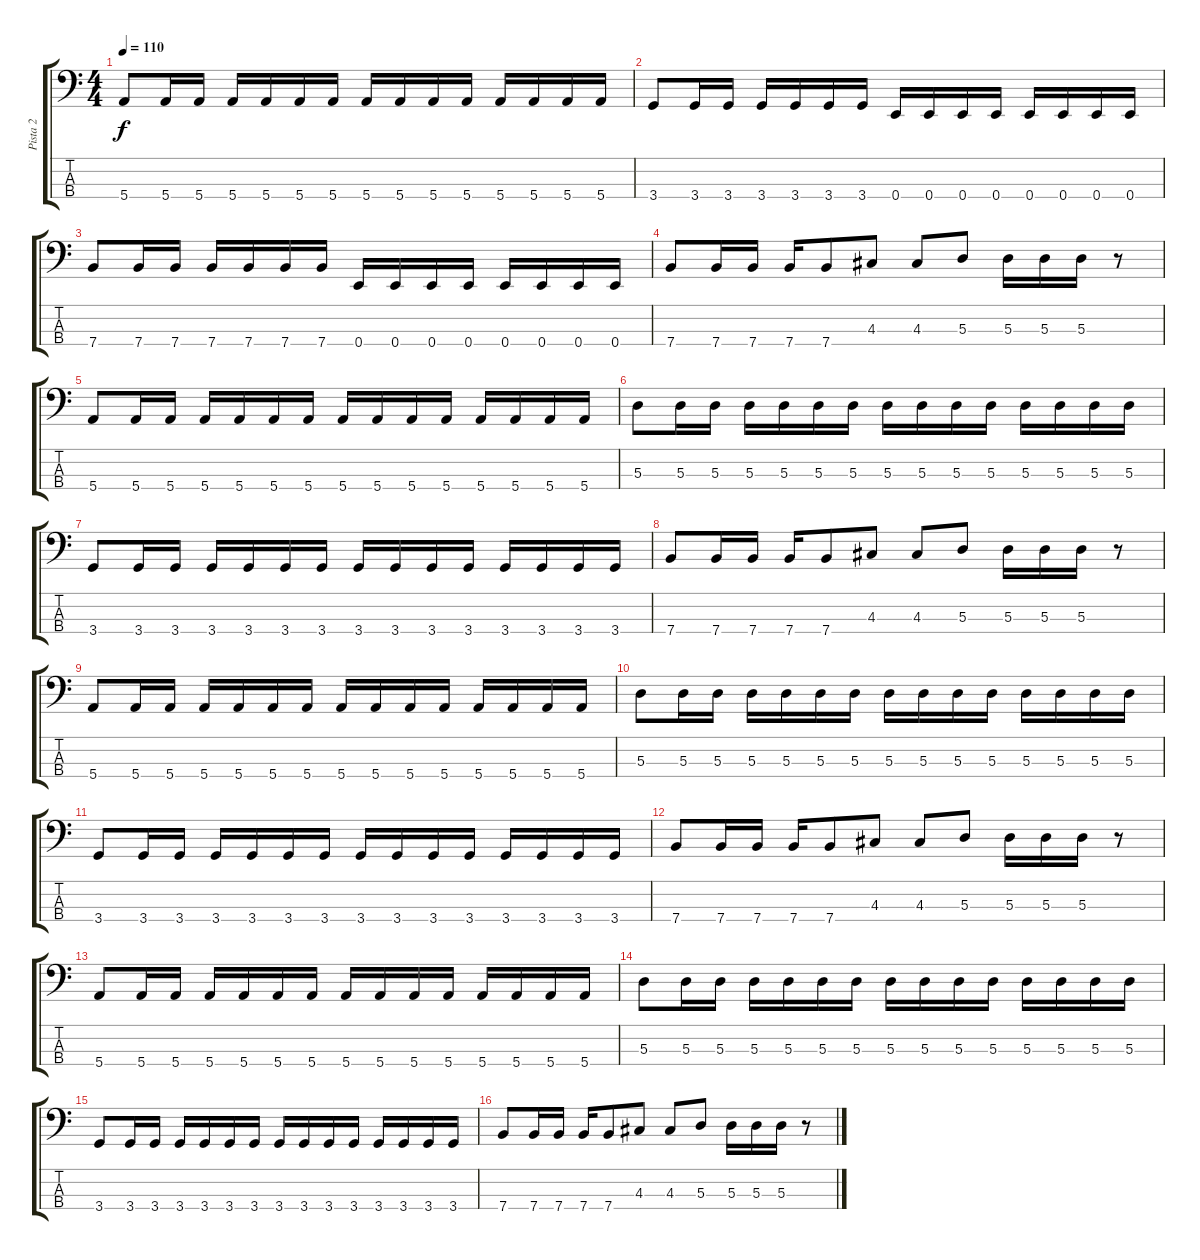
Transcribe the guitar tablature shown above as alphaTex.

\track ("Pista 2" "Pista 2") {instrument electricbassfinger}
\staff {score tabs}
\tuning (G2 D2 A1 E1) {hide}
\ts (4 4)
\tempo 110
\clef f4
\ks c
5.4.8{dy f} 5.4.16 5.4.16 5.4.16 5.4.16 5.4.16 5.4.16 5.4.16 5.4.16 5.4.16 5.4.16 5.4.16 5.4.16 5.4.16 5.4.16 |
3.4.8 3.4.16 3.4.16 3.4.16 3.4.16 3.4.16 3.4.16 0.4.16 0.4.16 0.4.16 0.4.16 0.4.16 0.4.16 0.4.16 0.4.16 |
7.4.8 7.4.16 7.4.16 7.4.16 7.4.16 7.4.16 7.4.16 0.4.16 0.4.16 0.4.16 0.4.16 0.4.16 0.4.16 0.4.16 0.4.16 |
7.4.8 7.4.16 7.4.16 7.4.16 7.4.8 4.3.8 4.3.8 5.3.8 5.3.16 5.3.16 5.3.16 r.8 |
5.4.8 5.4.16 5.4.16 5.4.16 5.4.16 5.4.16 5.4.16 5.4.16 5.4.16 5.4.16 5.4.16 5.4.16 5.4.16 5.4.16 5.4.16 |
5.3.8 5.3.16 5.3.16 5.3.16 5.3.16 5.3.16 5.3.16 5.3.16 5.3.16 5.3.16 5.3.16 5.3.16 5.3.16 5.3.16 5.3.16 |
3.4.8 3.4.16 3.4.16 3.4.16 3.4.16 3.4.16 3.4.16 3.4.16 3.4.16 3.4.16 3.4.16 3.4.16 3.4.16 3.4.16 3.4.16 |
7.4.8 7.4.16 7.4.16 7.4.16 7.4.8 4.3.8 4.3.8 5.3.8 5.3.16 5.3.16 5.3.16 r.8 |
5.4.8 5.4.16 5.4.16 5.4.16 5.4.16 5.4.16 5.4.16 5.4.16 5.4.16 5.4.16 5.4.16 5.4.16 5.4.16 5.4.16 5.4.16 |
5.3.8 5.3.16 5.3.16 5.3.16 5.3.16 5.3.16 5.3.16 5.3.16 5.3.16 5.3.16 5.3.16 5.3.16 5.3.16 5.3.16 5.3.16 |
3.4.8 3.4.16 3.4.16 3.4.16 3.4.16 3.4.16 3.4.16 3.4.16 3.4.16 3.4.16 3.4.16 3.4.16 3.4.16 3.4.16 3.4.16 |
7.4.8 7.4.16 7.4.16 7.4.16 7.4.8 4.3.8 4.3.8 5.3.8 5.3.16 5.3.16 5.3.16 r.8 |
5.4.8 5.4.16 5.4.16 5.4.16 5.4.16 5.4.16 5.4.16 5.4.16 5.4.16 5.4.16 5.4.16 5.4.16 5.4.16 5.4.16 5.4.16 |
5.3.8 5.3.16 5.3.16 5.3.16 5.3.16 5.3.16 5.3.16 5.3.16 5.3.16 5.3.16 5.3.16 5.3.16 5.3.16 5.3.16 5.3.16 |
3.4.8 3.4.16 3.4.16 3.4.16 3.4.16 3.4.16 3.4.16 3.4.16 3.4.16 3.4.16 3.4.16 3.4.16 3.4.16 3.4.16 3.4.16 |
7.4.8 7.4.16 7.4.16 7.4.16 7.4.8 4.3.8 4.3.8 5.3.8 5.3.16 5.3.16 5.3.16 r.8
